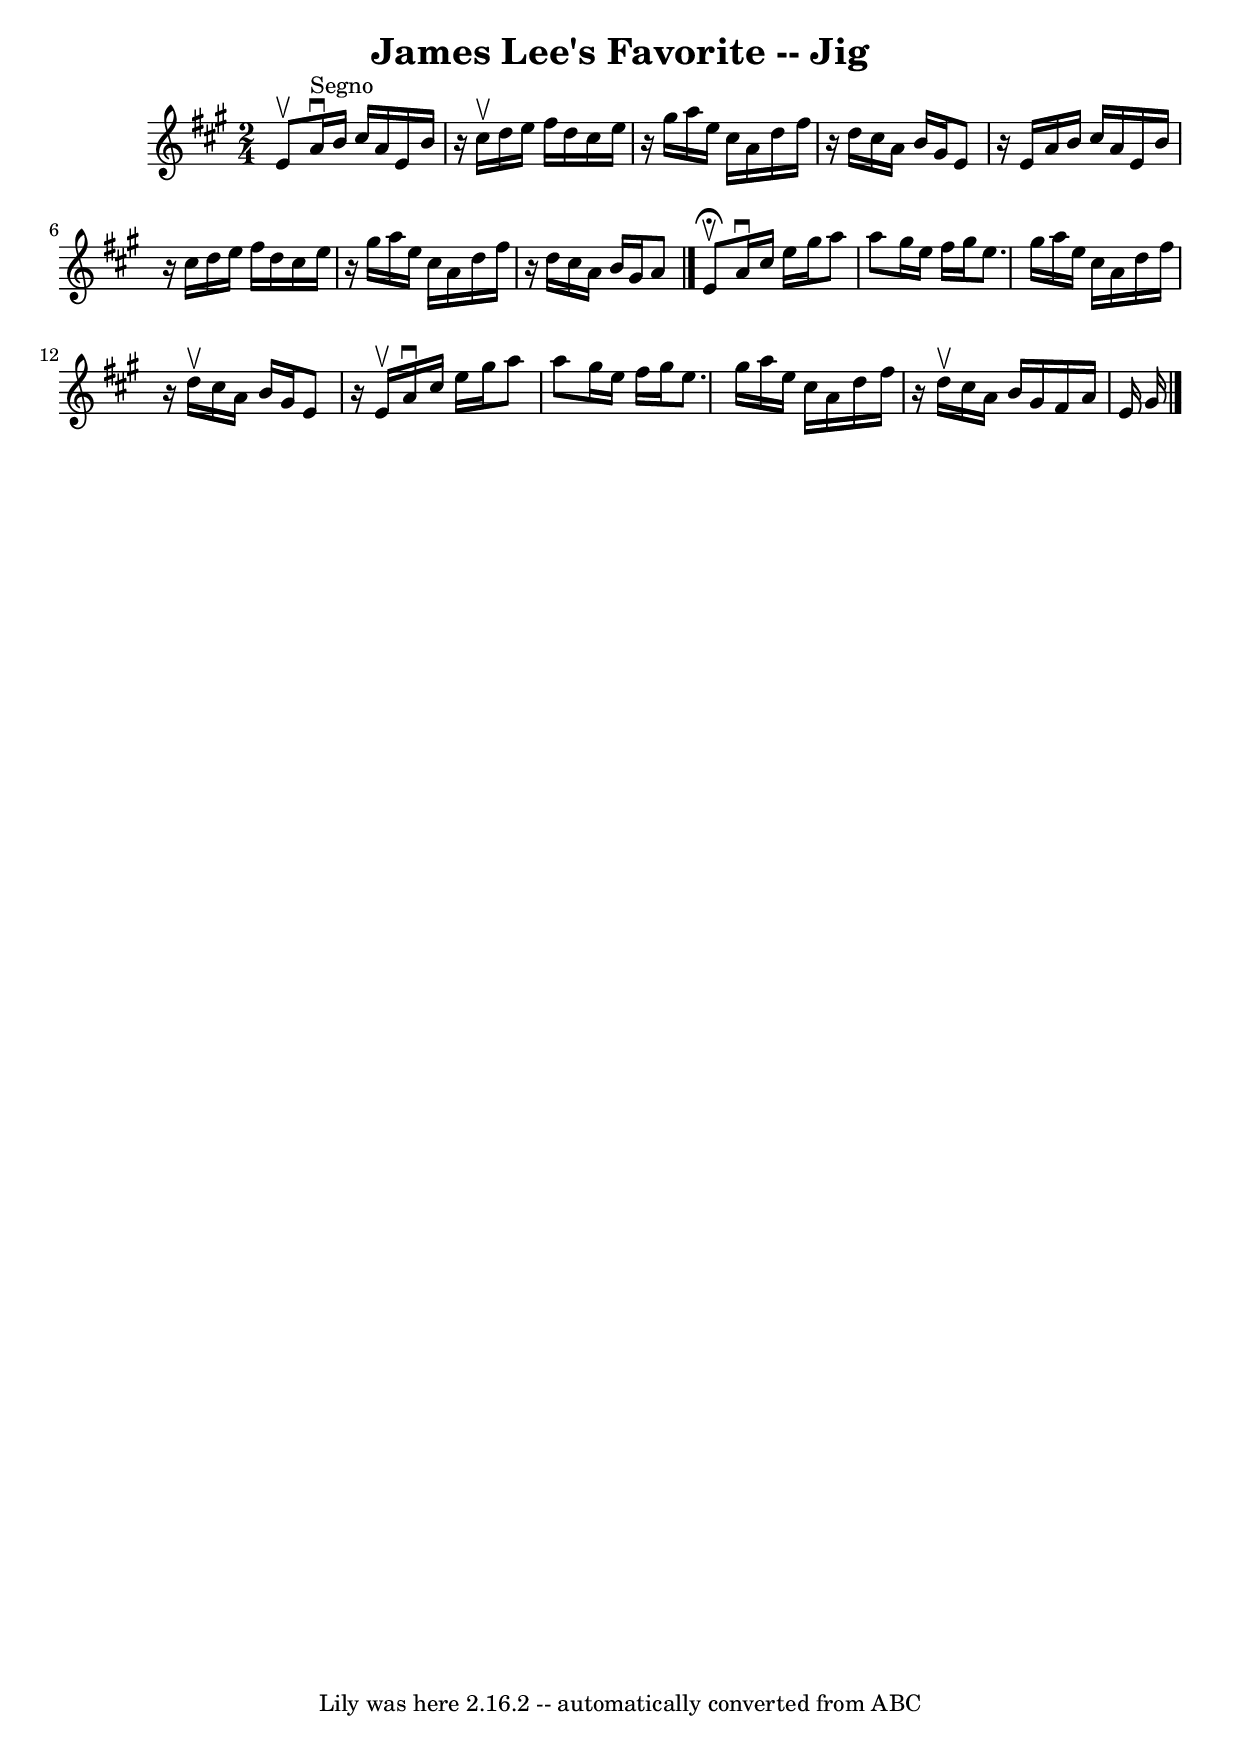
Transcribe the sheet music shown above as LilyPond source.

\version "2.16.2"
\include "Mammoth.ily"
\header {
  %% book = "Ryan's Mammoth Collection"
  crossRefNumber = "1"
  footnotes = "\\\\118 663"
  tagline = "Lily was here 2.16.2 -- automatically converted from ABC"
  title = "James Lee's Favorite -- Jig"

}
voicedefault =  {


  \time 2/4 
  \key a \major
  e'8^\upbow   |
  a'16^"Segno"^\downbow   
  b'16 cis''16 a'16 e'16 b'16    r16 cis''16^\upbow   |
  
  d''16 e''16 fis''16 d''16 cis''16 e''16    r16 gis''16    
  |
  a''16 e''16 cis''16 a'16 d''16 fis''16    r16 d''16   
  |
  cis''16 a'16 b'16 gis'16 e'8    r16 e'16    |
  
  a'16 b'16 cis''16 a'16 e'16 b'16    r16 cis''16    |
  
  d''16 e''16 fis''16 d''16 cis''16 e''16    r16 gis''16    
  |
  a''16 e''16 cis''16 a'16 d''16 fis''16    r16 d''16   
  |
  cis''16 a'16 b'16 gis'16 a'8    \bar "|." e'8 ^\fermata^\upbow |
  a'16^\downbow cis''16 e''16 gis''16    
  a''8 a''8    |
  gis''16 e''16 fis''16 gis''16 e''8.    
  gis''16    |
  a''16 e''16 cis''16 a'16 d''16 fis''16    
  r16 d''16^\upbow   |
  cis''16 a'16 b'16 gis'16 e'8    r16 
  e'16^\upbow   |
  a'16^\downbow cis''16 e''16 gis''16    
  a''8 a''8    |
  gis''16 e''16 fis''16 gis''16 e''8.    
  gis''16    |
  a''16 e''16 cis''16 a'16 d''16 fis''16    
  r16 d''16^\upbow   |
  cis''16 a'16 b'16 gis'16 fis'16    
  a'16 e'16 gis'16        \bar "|."   

}

\score{
  <<

    \context Staff="default"
    {
      \voicedefault 
      
    }

  >>
  \layout {
    
  }
  \midi {
  }

}
